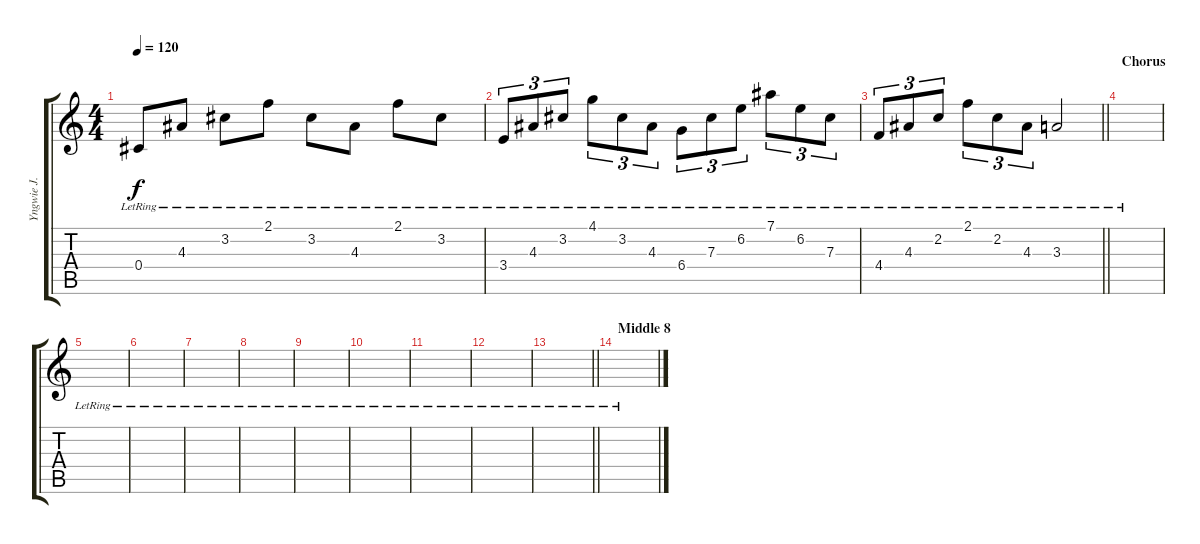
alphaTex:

\track ("Yngwie J. Malmsteen" "Yngwie J. ") {instrument acousticguitarsteel}
\staff {score tabs}
\tuning (Eb4 Bb3 Gb3 Db3 Ab2 Eb2) {hide}
\ts (4 4)
\tempo 120
\clef g2
\ks c
0.4{lr}.8{dy f} 4.3{lr}.8 3.2{lr}.8 2.1{lr}.8 3.2{lr}.8 4.3{lr}.8 2.1{lr}.8 3.2{lr}.8 |
3.4{lr}.8{tu (3 2)} 4.3{lr}.8{tu (3 2)} 3.2{lr}.8{tu (3 2)} 4.1{lr}.8{tu (3 2)} 3.2{lr}.8{tu (3 2)} 4.3{lr}.8{tu (3 2)} 6.4{lr}.8{tu (3 2)} 7.3{lr}.8{tu (3 2)} 6.2{lr}.8{tu (3 2)} 7.1{lr}.8{tu (3 2)} 6.2{lr}.8{tu (3 2)} 7.3{lr}.8{tu (3 2)} |
\barLineRight lightlight
4.4{lr}.8{tu (3 2)} 4.3{lr}.8{tu (3 2)} 2.2{lr}.8{tu (3 2)} 2.1{lr}.8{tu (3 2)} 2.2{lr}.8{tu (3 2)} 4.3{lr}.8{tu (3 2)} 3.3{lr}.2 |
\section ("" "Chorus")
|
|
|
|
|
|
|
|
|
\barLineRight lightlight
|
\section ("" "Middle 8")
